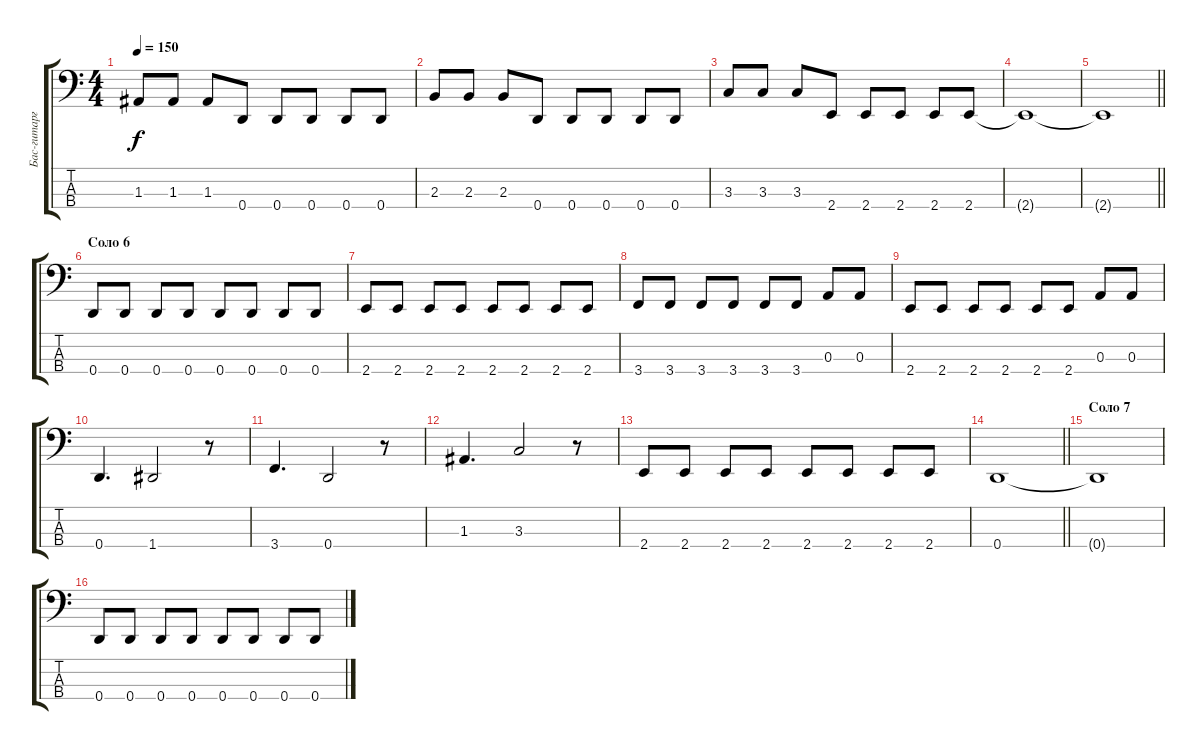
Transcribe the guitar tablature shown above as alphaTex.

\track ("Бас-гитарга" "Бас-гитарг") {instrument electricbasspick}
\staff {score tabs}
\tuning (G2 D2 A1 D1) {hide}
\ts (4 4)
\tempo 150
\clef f4
\ks c
1.3.8{dy f} 1.3.8 1.3.8 0.4.8 0.4.8 0.4.8 0.4.8 0.4.8 |
2.3.8 2.3.8 2.3.8 0.4.8 0.4.8 0.4.8 0.4.8 0.4.8 |
3.3.8 3.3.8 3.3.8 2.4.8 2.4.8 2.4.8 2.4.8 2.4.8 |
2.4{t}.1 |
\barLineRight lightlight
2.4{t}.1 |
\section ("" "Соло 6")
0.4.8 0.4.8 0.4.8 0.4.8 0.4.8 0.4.8 0.4.8 0.4.8 |
2.4.8 2.4.8 2.4.8 2.4.8 2.4.8 2.4.8 2.4.8 2.4.8 |
3.4.8 3.4.8 3.4.8 3.4.8 3.4.8 3.4.8 0.3.8 0.3.8 |
2.4.8 2.4.8 2.4.8 2.4.8 2.4.8 2.4.8 0.3.8 0.3.8 |
0.4.4{d} 1.4.2 r.8 |
3.4.4{d} 0.4.2 r.8 |
1.3.4{d} 3.3.2 r.8 |
2.4.8 2.4.8 2.4.8 2.4.8 2.4.8 2.4.8 2.4.8 2.4.8 |
\barLineRight lightlight
0.4.1 |
\section ("" "Соло 7")
0.4{t}.1 |
0.4.8 0.4.8 0.4.8 0.4.8 0.4.8 0.4.8 0.4.8 0.4.8
